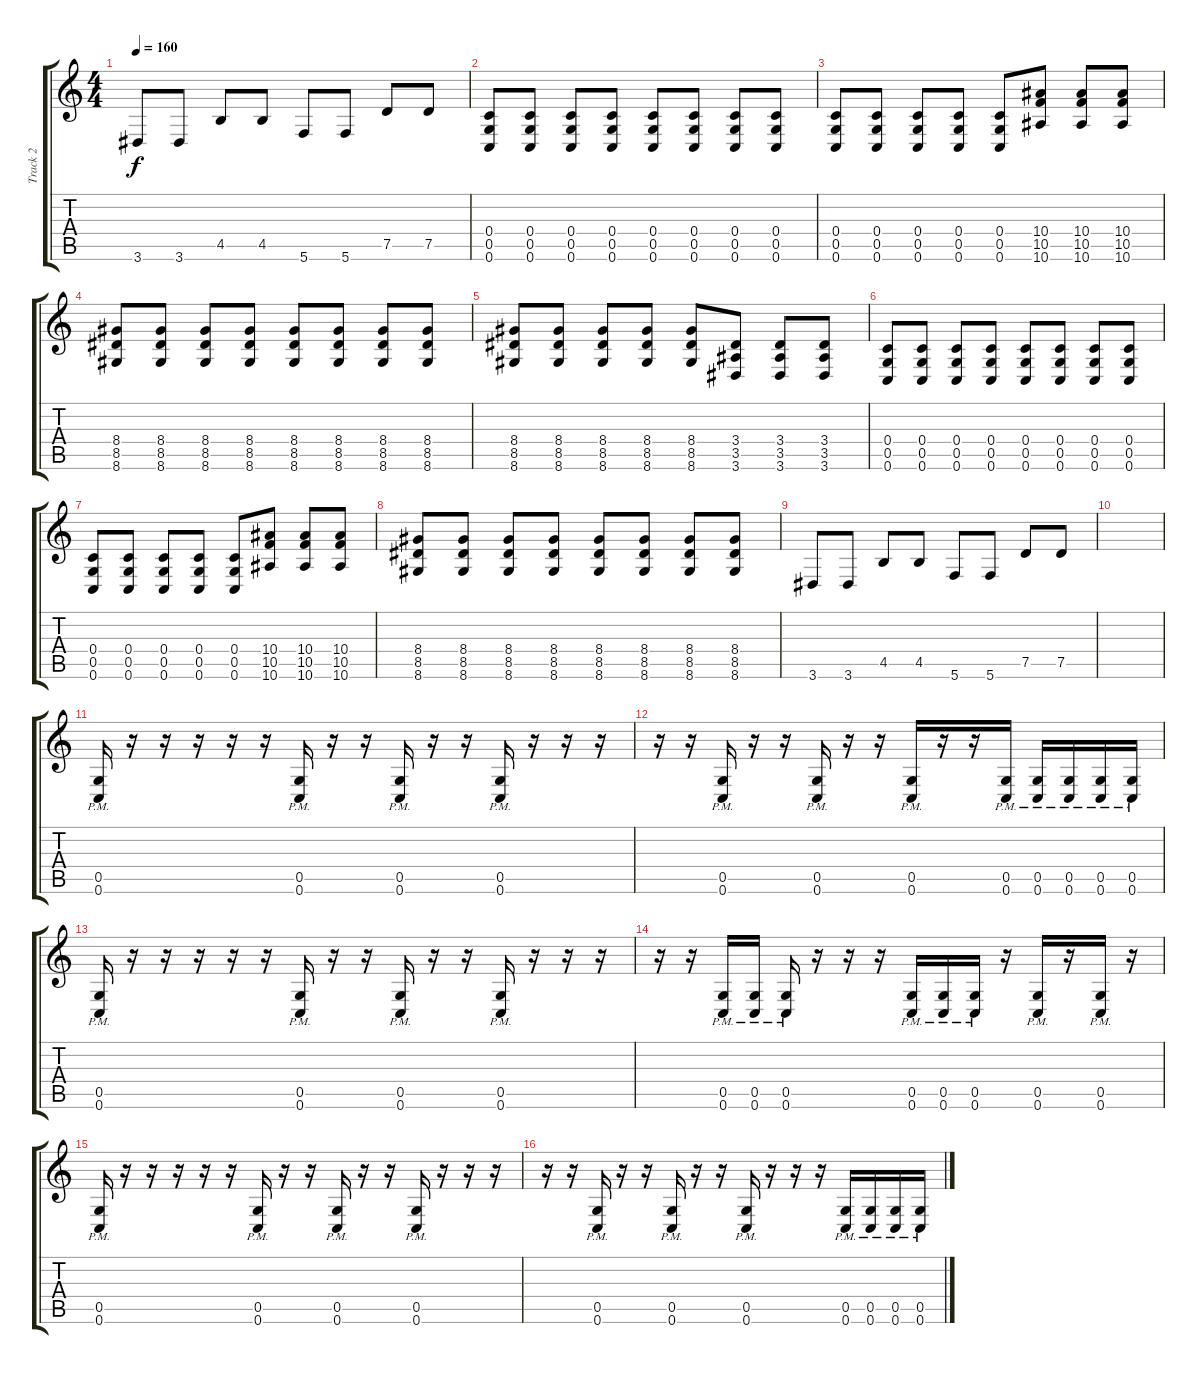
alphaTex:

\track ("Track 2" "Track 2") {instrument distortionguitar}
\staff {score tabs}
\tuning (D4 A3 F3 C3 G2 C2) {hide}
\ts (4 4)
\tempo 160
\clef g2
\ks c
3.6.8{dy f} 3.6.8 4.5.8 4.5.8 5.6.8 5.6.8 7.5.8 7.5.8 |
(0.4 0.5 0.6).8 (0.4 0.5 0.6).8 (0.4 0.5 0.6).8 (0.4 0.5 0.6).8 (0.4 0.5 0.6).8 (0.4 0.5 0.6).8 (0.4 0.5 0.6).8 (0.4 0.5 0.6).8 |
(0.4 0.5 0.6).8 (0.4 0.5 0.6).8 (0.4 0.5 0.6).8 (0.4 0.5 0.6).8 (0.4 0.5 0.6).8 (10.4 10.5 10.6).8 (10.4 10.5 10.6).8 (10.4 10.5 10.6).8 |
(8.4 8.5 8.6).8 (8.4 8.5 8.6).8 (8.4 8.5 8.6).8 (8.4 8.5 8.6).8 (8.4 8.5 8.6).8 (8.4 8.5 8.6).8 (8.4 8.5 8.6).8 (8.4 8.5 8.6).8 |
(8.4 8.5 8.6).8 (8.4 8.5 8.6).8 (8.4 8.5 8.6).8 (8.4 8.5 8.6).8 (8.4 8.5 8.6).8 (3.4 3.5 3.6).8 (3.4 3.5 3.6).8 (3.4 3.5 3.6).8 |
(0.4 0.5 0.6).8 (0.4 0.5 0.6).8 (0.4 0.5 0.6).8 (0.4 0.5 0.6).8 (0.4 0.5 0.6).8 (0.4 0.5 0.6).8 (0.4 0.5 0.6).8 (0.4 0.5 0.6).8 |
(0.4 0.5 0.6).8 (0.4 0.5 0.6).8 (0.4 0.5 0.6).8 (0.4 0.5 0.6).8 (0.4 0.5 0.6).8 (10.4 10.5 10.6).8 (10.4 10.5 10.6).8 (10.4 10.5 10.6).8 |
(8.4 8.5 8.6).8 (8.4 8.5 8.6).8 (8.4 8.5 8.6).8 (8.4 8.5 8.6).8 (8.4 8.5 8.6).8 (8.4 8.5 8.6).8 (8.4 8.5 8.6).8 (8.4 8.5 8.6).8 |
3.6.8 3.6.8 4.5.8 4.5.8 5.6.8 5.6.8 7.5.8 7.5.8 |
|
(0.5{pm} 0.6{pm}).16 r.16 r.16 r.16 r.16 r.16 (0.5{pm} 0.6{pm}).16 r.16 r.16 (0.5{pm} 0.6{pm}).16 r.16 r.16 (0.5{pm} 0.6{pm}).16 r.16 r.16 r.16 |
r.16 r.16 (0.5{pm} 0.6{pm}).16 r.16 r.16 (0.5{pm} 0.6{pm}).16 r.16 r.16 (0.5{pm} 0.6{pm}).16 r.16 r.16 (0.5{pm} 0.6{pm}).16 (0.5{pm} 0.6{pm}).16 (0.5{pm} 0.6{pm}).16 (0.5{pm} 0.6{pm}).16 (0.5{pm} 0.6{pm}).16 |
(0.5{pm} 0.6{pm}).16 r.16 r.16 r.16 r.16 r.16 (0.5{pm} 0.6{pm}).16 r.16 r.16 (0.5{pm} 0.6{pm}).16 r.16 r.16 (0.5{pm} 0.6{pm}).16 r.16 r.16 r.16 |
r.16 r.16 (0.5{pm} 0.6{pm}).16 (0.5{pm} 0.6{pm}).16 (0.5{pm} 0.6{pm}).16 r.16 r.16 r.16 (0.5{pm} 0.6{pm}).16 (0.5{pm} 0.6{pm}).16 (0.5{pm} 0.6{pm}).16 r.16 (0.5{pm} 0.6{pm}).16 r.16 (0.5{pm} 0.6{pm}).16 r.16 |
(0.5{pm} 0.6{pm}).16 r.16 r.16 r.16 r.16 r.16 (0.5{pm} 0.6{pm}).16 r.16 r.16 (0.5{pm} 0.6{pm}).16 r.16 r.16 (0.5{pm} 0.6{pm}).16 r.16 r.16 r.16 |
r.16 r.16 (0.5{pm} 0.6{pm}).16 r.16 r.16 (0.5{pm} 0.6{pm}).16 r.16 r.16 (0.5{pm} 0.6{pm}).16 r.16 r.16 r.16 (0.5{pm} 0.6{pm}).16 (0.5{pm} 0.6{pm}).16 (0.5{pm} 0.6{pm}).16 (0.5{pm} 0.6{pm}).16
